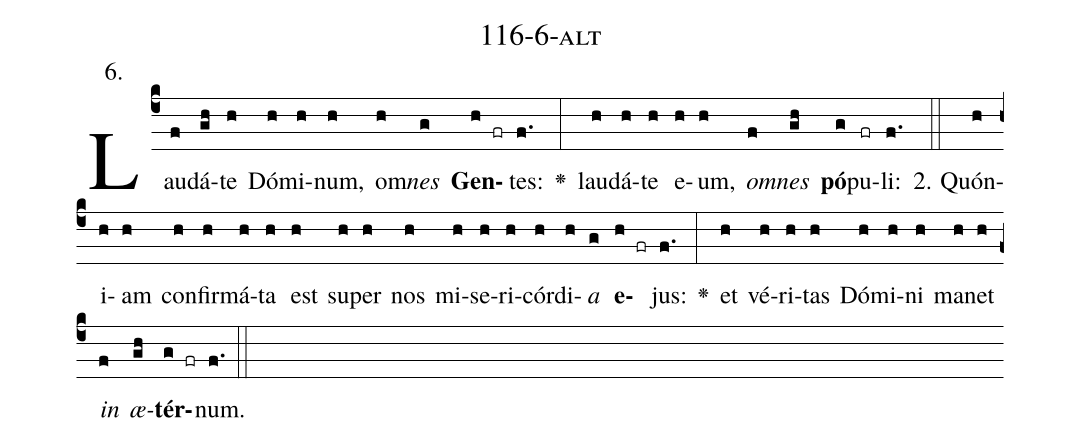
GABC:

name: 116-6-alt;
annotation: 6.;
%%
(c4)Lau(f)dá(gh)te(h) Dó(h)mi(h)num,(h) om(h)<i>nes</i>(g) <b>Gen</b>(h fr)tes:(f.) <v>\greheightstar</v>(:) lau(h)dá(h)te(h) e(h)um,(h) <i>om</i>(f)<i>nes</i>(gh) <b>pó</b>(g)pu(fr)li:(f.) (::)
2. Quón(h)i(h)am(h) con(h)fir(h)má(h)ta(h) est(h) su(h)per(h) nos(h) mi(h)se(h)ri(h)cór(h)di(h)<i>a</i>(g) <b>e</b>(h fr)jus:(f.) <v>\greheightstar</v>(:) et(h) vé(h)ri(h)tas(h) Dó(h)mi(h)ni(h) ma(h)net(h) <i>in</i>(f) <i>æ</i>(gh)<b>tér</b>(g fr)num.(f.) (::)
